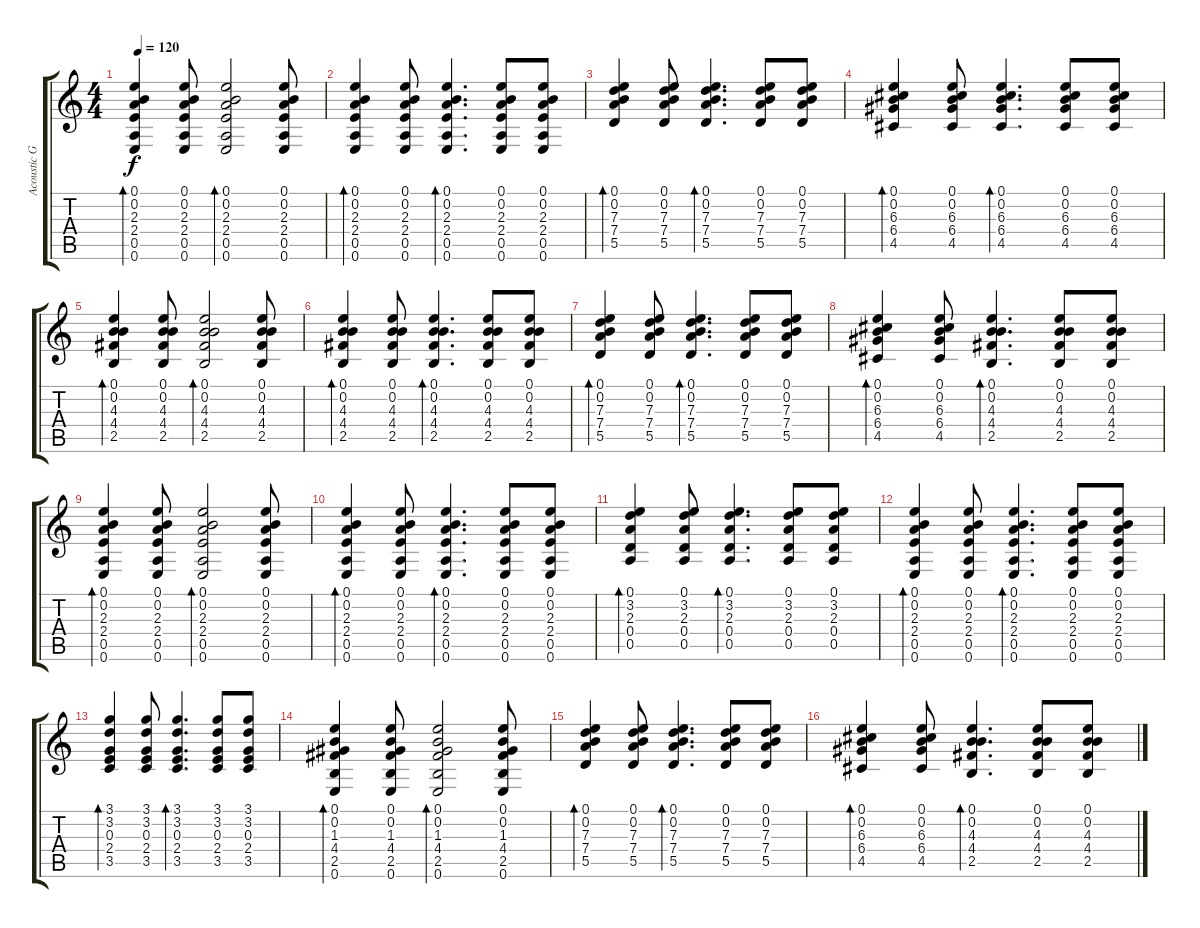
\track ("Acoustic Guitar" "Acoustic G") {instrument acousticguitarsteel}
\staff {score tabs}
\tuning (E4 B3 G3 D3 A2 E2) {hide}
\ts (4 4)
\tempo 120
\clef g2
\ks c
(0.1 0.2 2.3 2.4 0.5 0.6).4{bd 120 dy f} (0.1 0.2 2.3 2.4 0.5 0.6).8 (0.1 0.2 2.3 2.4 0.5 0.6).2{bd 120} (0.1 0.2 2.3 2.4 0.5 0.6).8 |
(0.1 0.2 2.3 2.4 0.5 0.6).4{bd 120} (0.1 0.2 2.3 2.4 0.5 0.6).8 (0.1 0.2 2.3 2.4 0.5 0.6).4{d bd 120} (0.1 0.2 2.3 2.4 0.5 0.6).8 (0.1 0.2 2.3 2.4 0.5 0.6).8 |
(0.1 0.2 7.3 7.4 5.5).4{bd 120} (0.1 0.2 7.3 7.4 5.5).8 (0.1 0.2 7.3 7.4 5.5).4{d bd 120} (0.1 0.2 7.3 7.4 5.5).8 (0.1 0.2 7.3 7.4 5.5).8 |
(0.1 0.2 6.3 6.4 4.5).4{bd 120} (0.1 0.2 6.3 6.4 4.5).8 (0.1 0.2 6.3 6.4 4.5).4{d bd 120} (0.1 0.2 6.3 6.4 4.5).8 (0.1 0.2 6.3 6.4 4.5).8 |
(0.1 0.2 4.3 4.4 2.5).4{bd 120} (0.1 0.2 4.3 4.4 2.5).8 (0.1 0.2 4.3 4.4 2.5).2{bd 120} (0.1 0.2 4.3 4.4 2.5).8 |
(0.1 0.2 4.3 4.4 2.5).4{bd 120} (0.1 0.2 4.3 4.4 2.5).8 (0.1 0.2 4.3 4.4 2.5).4{d bd 120} (0.1 0.2 4.3 4.4 2.5).8 (0.1 0.2 4.3 4.4 2.5).8 |
(0.1 0.2 7.3 7.4 5.5).4{bd 120} (0.1 0.2 7.3 7.4 5.5).8 (0.1 0.2 7.3 7.4 5.5).4{d bd 120} (0.1 0.2 7.3 7.4 5.5).8 (0.1 0.2 7.3 7.4 5.5).8 |
(0.1 0.2 6.3 6.4 4.5).4{bd 120} (0.1 0.2 6.3 6.4 4.5).8 (0.1 0.2 4.3 4.4 2.5).4{d bd 120} (0.1 0.2 4.3 4.4 2.5).8 (0.1 0.2 4.3 4.4 2.5).8 |
(0.1 0.2 2.3 2.4 0.5 0.6).4{bd 120} (0.1 0.2 2.3 2.4 0.5 0.6).8 (0.1 0.2 2.3 2.4 0.5 0.6).2{bd 120} (0.1 0.2 2.3 2.4 0.5 0.6).8 |
(0.1 0.2 2.3 2.4 0.5 0.6).4{bd 120} (0.1 0.2 2.3 2.4 0.5 0.6).8 (0.1 0.2 2.3 2.4 0.5 0.6).4{d bd 120} (0.1 0.2 2.3 2.4 0.5 0.6).8 (0.1 0.2 2.3 2.4 0.5 0.6).8 |
(0.1 3.2 2.3 0.4 0.5).4{bd 120} (0.1 3.2 2.3 0.4 0.5).8 (0.1 3.2 2.3 0.4 0.5).4{d bd 120} (0.1 3.2 2.3 0.4 0.5).8 (0.1 3.2 2.3 0.4 0.5).8 |
(0.1 0.2 2.3 2.4 0.5 0.6).4{bd 120} (0.1 0.2 2.3 2.4 0.5 0.6).8 (0.1 0.2 2.3 2.4 0.5 0.6).4{d bd 120} (0.1 0.2 2.3 2.4 0.5 0.6).8 (0.1 0.2 2.3 2.4 0.5 0.6).8 |
(3.1 3.2 0.3 2.4 3.5).4{bd 120} (3.1 3.2 0.3 2.4 3.5).8 (3.1 3.2 0.3 2.4 3.5).4{d bd 120} (3.1 3.2 0.3 2.4 3.5).8 (3.1 3.2 0.3 2.4 3.5).8 |
(0.1 0.2 1.3 4.4 2.5 0.6).4{bd 120} (0.1 0.2 1.3 4.4 2.5 0.6).8 (0.1 0.2 1.3 4.4 2.5 0.6).2{bd 120} (0.1 0.2 1.3 4.4 2.5 0.6).8 |
(0.1 0.2 7.3 7.4 5.5).4{bd 120} (0.1 0.2 7.3 7.4 5.5).8 (0.1 0.2 7.3 7.4 5.5).4{d bd 120} (0.1 0.2 7.3 7.4 5.5).8 (0.1 0.2 7.3 7.4 5.5).8 |
(0.1 0.2 6.3 6.4 4.5).4{bd 120} (0.1 0.2 6.3 6.4 4.5).8 (0.1 0.2 4.3 4.4 2.5).4{d bd 120} (0.1 0.2 4.3 4.4 2.5).8 (0.1 0.2 4.3 4.4 2.5).8
